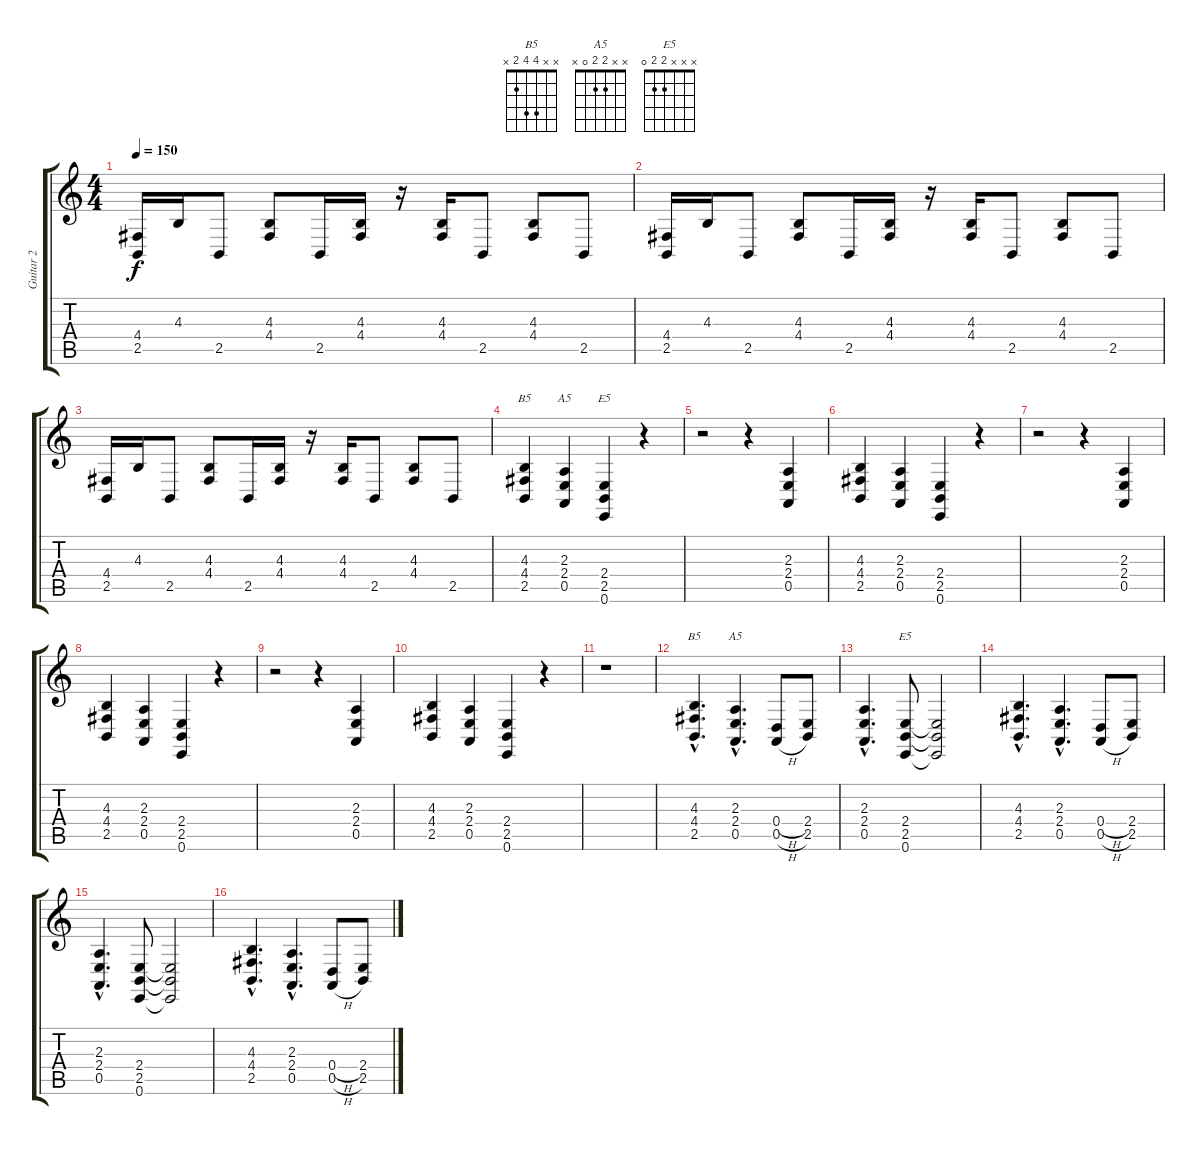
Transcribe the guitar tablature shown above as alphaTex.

\track ("Guitar 2" "Guitar 2") {instrument synthbrass1}
\staff {score tabs}
\tuning (E4 B3 G3 D3 A2 E2) {hide}
\chord ("B5" x x x x x x) {firstfret 0}
\chord ("A5" x x x x x x) {firstfret 0}
\chord ("E5" x x x x x x) {firstfret 0}
\chord ("B5" x x 4 4 2 x)
\chord ("A5" x x 2 2 0 x)
\chord ("E5" x x x 2 2 0)
\ts (4 4)
\tempo 150
\clef g2
\ks c
(4.4 2.5).16{dy f} 4.3.16 2.5.8 (4.3 4.4).8 2.5.16 (4.3 4.4).16 r.16 (4.3 4.4).16 2.5.8 (4.3 4.4).8 2.5.8 |
(4.4 2.5).16 4.3.16 2.5.8 (4.3 4.4).8 2.5.16 (4.3 4.4).16 r.16 (4.3 4.4).16 2.5.8 (4.3 4.4).8 2.5.8 |
(4.4 2.5).16 4.3.16 2.5.8 (4.3 4.4).8 2.5.16 (4.3 4.4).16 r.16 (4.3 4.4).16 2.5.8 (4.3 4.4).8 2.5.8 |
(4.3 4.4 2.5).4{ch "B5"} (2.3 2.4 0.5).4{ch "A5"} (2.4 2.5 0.6).4{ch "E5"} r.4 |
r.2 r.4 (2.3 2.4 0.5).4 |
(4.3 4.4 2.5).4 (2.3 2.4 0.5).4 (2.4 2.5 0.6).4 r.4 |
r.2 r.4 (2.3 2.4 0.5).4 |
(4.3 4.4 2.5).4 (2.3 2.4 0.5).4 (2.4 2.5 0.6).4 r.4 |
r.2 r.4 (2.3 2.4 0.5).4 |
(4.3 4.4 2.5).4 (2.3 2.4 0.5).4 (2.4 2.5 0.6).4 r.4 |
r.1 |
(4.3{hac} 4.4{hac} 2.5{hac}).4{d ch "B5"} (2.3{hac} 2.4{hac} 0.5{hac}).4{d ch "A5"} (0.4{h} 0.5{h}).8 (2.4 2.5).8 |
(2.3{hac} 2.4{hac} 0.5{hac}).4{d} (2.4 2.5 0.6).8{ch "E5"} (2.4{t} 2.5{t} 0.6{t}).2 |
(4.3{hac} 4.4{hac} 2.5{hac}).4{d} (2.3{hac} 2.4{hac} 0.5{hac}).4{d} (0.4{h} 0.5{h}).8 (2.4 2.5).8 |
(2.3{hac} 2.4{hac} 0.5{hac}).4{d} (2.4 2.5 0.6).8 (2.4{t} 2.5{t} 0.6{t}).2 |
(4.3{hac} 4.4{hac} 2.5{hac}).4{d} (2.3{hac} 2.4{hac} 0.5{hac}).4{d} (0.4{h} 0.5{h}).8 (2.4 2.5).8
